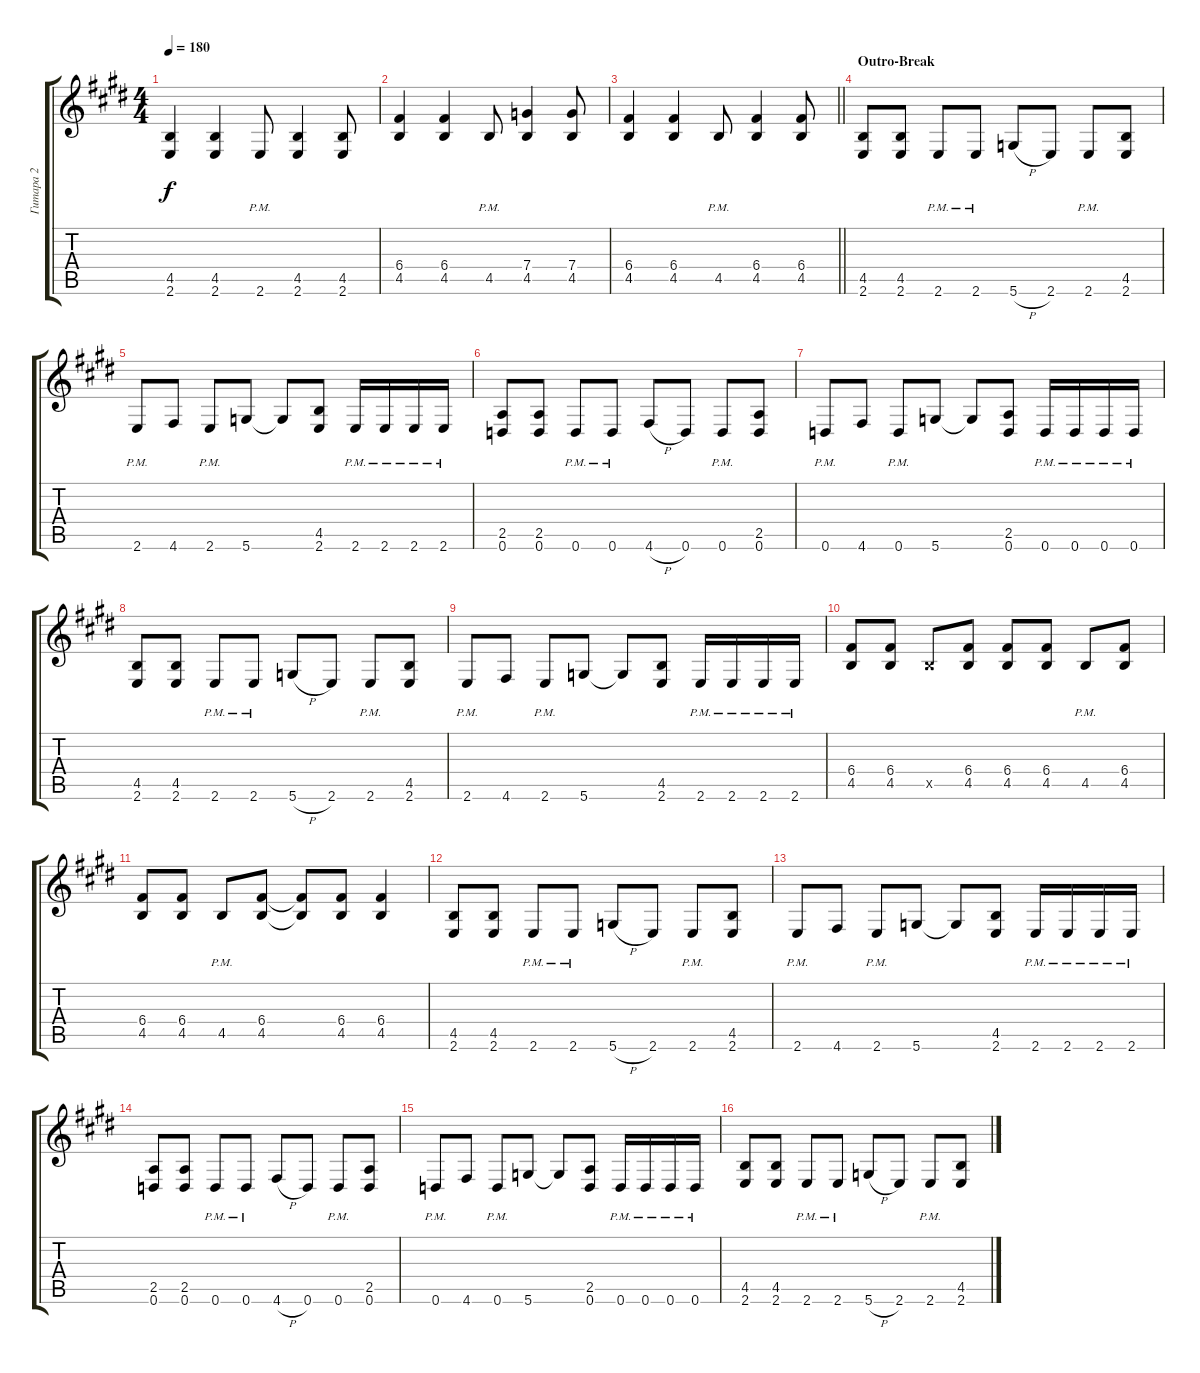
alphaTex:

\track ("Гитара 2" "Гитара 2") {instrument distortionguitar}
\staff {score tabs}
\tuning (D4 A3 F3 C3 G2 D2) {hide}
\ts (4 4)
\tempo 180
\clef g2
\ks c#minor
(4.5 2.6).4{dy f} (4.5 2.6).4 2.6{pm}.8 (4.5 2.6).4 (4.5 2.6).8 |
(6.4 4.5).4 (6.4 4.5).4 4.5{pm}.8 (7.4 4.5).4 (7.4 4.5).8 |
\barLineRight lightlight
(6.4 4.5).4 (6.4 4.5).4 4.5{pm}.8 (6.4 4.5).4 (6.4 4.5).8 |
\section ("" "Outro-Break")
(4.5 2.6).8 (4.5 2.6).8 2.6{pm}.8 2.6{pm}.8 5.6{h}.8 2.6.8 2.6{pm}.8 (4.5 2.6).8 |
2.6{pm}.8 4.6.8 2.6{pm}.8 5.6.8 5.6{t}.8 (4.5 2.6).8 2.6{pm}.16 2.6{pm}.16 2.6{pm}.16 2.6{pm}.16 |
(2.5 0.6).8 (2.5 0.6).8 0.6{pm}.8 0.6{pm}.8 4.6{h}.8 0.6.8 0.6{pm}.8 (2.5 0.6).8 |
0.6{pm}.8 4.6.8 0.6{pm}.8 5.6.8 5.6{t}.8 (2.5 0.6).8 0.6{pm}.16 0.6{pm}.16 0.6{pm}.16 0.6{pm}.16 |
(4.5 2.6).8 (4.5 2.6).8 2.6{pm}.8 2.6{pm}.8 5.6{h}.8 2.6.8 2.6{pm}.8 (4.5 2.6).8 |
2.6{pm}.8 4.6.8 2.6{pm}.8 5.6.8 5.6{t}.8 (4.5 2.6).8 2.6{pm}.16 2.6{pm}.16 2.6{pm}.16 2.6{pm}.16 |
(6.4 4.5).8 (6.4 4.5).8 4.5{x}.8 (6.4 4.5).8 (6.4 4.5).8 (6.4 4.5).8 4.5{pm}.8 (6.4 4.5).8 |
(6.4 4.5).8 (6.4 4.5).8 4.5{pm}.8 (6.4 4.5).8 (6.4{t} 4.5{t}).8 (6.4 4.5).8 (6.4 4.5).4 |
(4.5 2.6).8 (4.5 2.6).8 2.6{pm}.8 2.6{pm}.8 5.6{h}.8 2.6.8 2.6{pm}.8 (4.5 2.6).8 |
2.6{pm}.8 4.6.8 2.6{pm}.8 5.6.8 5.6{t}.8 (4.5 2.6).8 2.6{pm}.16 2.6{pm}.16 2.6{pm}.16 2.6{pm}.16 |
(2.5 0.6).8 (2.5 0.6).8 0.6{pm}.8 0.6{pm}.8 4.6{h}.8 0.6.8 0.6{pm}.8 (2.5 0.6).8 |
0.6{pm}.8 4.6.8 0.6{pm}.8 5.6.8 5.6{t}.8 (2.5 0.6).8 0.6{pm}.16 0.6{pm}.16 0.6{pm}.16 0.6{pm}.16 |
(4.5 2.6).8 (4.5 2.6).8 2.6{pm}.8 2.6{pm}.8 5.6{h}.8 2.6.8 2.6{pm}.8 (4.5 2.6).8
